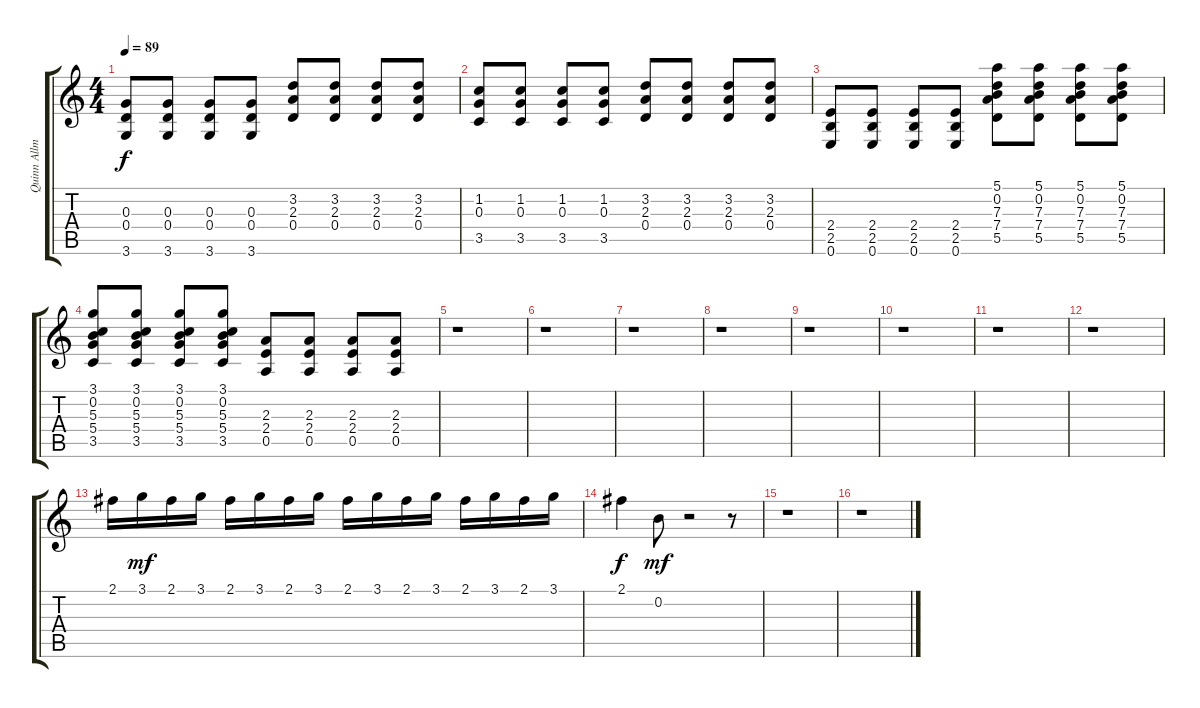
\track ("Quinn Allman - Guitar 3" "Quinn Allm") {instrument overdrivenguitar}
\staff {score tabs}
\tuning (E4 B3 G3 D3 A2 E2) {hide}
\ts (4 4)
\tempo 89
\clef g2
\ks c
(0.3 0.4 3.6).8{dy f} (0.3 0.4 3.6).8 (0.3 0.4 3.6).8 (0.3 0.4 3.6).8 (3.2 2.3 0.4).8 (3.2 2.3 0.4).8 (3.2 2.3 0.4).8 (3.2 2.3 0.4).8 |
(1.2 0.3 3.5).8 (1.2 0.3 3.5).8 (1.2 0.3 3.5).8 (1.2 0.3 3.5).8 (3.2 2.3 0.4).8 (3.2 2.3 0.4).8 (3.2 2.3 0.4).8 (3.2 2.3 0.4).8 |
(2.4 2.5 0.6).8 (2.4 2.5 0.6).8 (2.4 2.5 0.6).8 (2.4 2.5 0.6).8 (5.1 0.2 7.3 7.4 5.5).8 (5.1 0.2 7.3 7.4 5.5).8 (5.1 0.2 7.3 7.4 5.5).8 (5.1 0.2 7.3 7.4 5.5).8 |
(3.1 0.2 5.3 5.4 3.5).8 (3.1 0.2 5.3 5.4 3.5).8 (3.1 0.2 5.3 5.4 3.5).8 (3.1 0.2 5.3 5.4 3.5).8 (2.3 2.4 0.5).8 (2.3 2.4 0.5).8 (2.3 2.4 0.5).8 (2.3 2.4 0.5).8 |
r.1 |
r.1 |
r.1 |
r.1 |
r.1 |
r.1 |
r.1 |
r.1 |
2.1.16{volume 13} 3.1.16{dy mf volume 12} 2.1.16{volume 12} 3.1.16{volume 11} 2.1.16{volume 11} 3.1.16{volume 11} 2.1.16{volume 10} 3.1.16{volume 10} 2.1.16{volume 10} 3.1.16{volume 9} 2.1.16{volume 9} 3.1.16{volume 8} 2.1.16{volume 8} 3.1.16{volume 8} 2.1.16{volume 7} 3.1.16{volume 7} |
2.1.4{dy f volume 6} 0.2.8{dy mf volume 5} r.2 r.8 |
r.1 |
r.1
